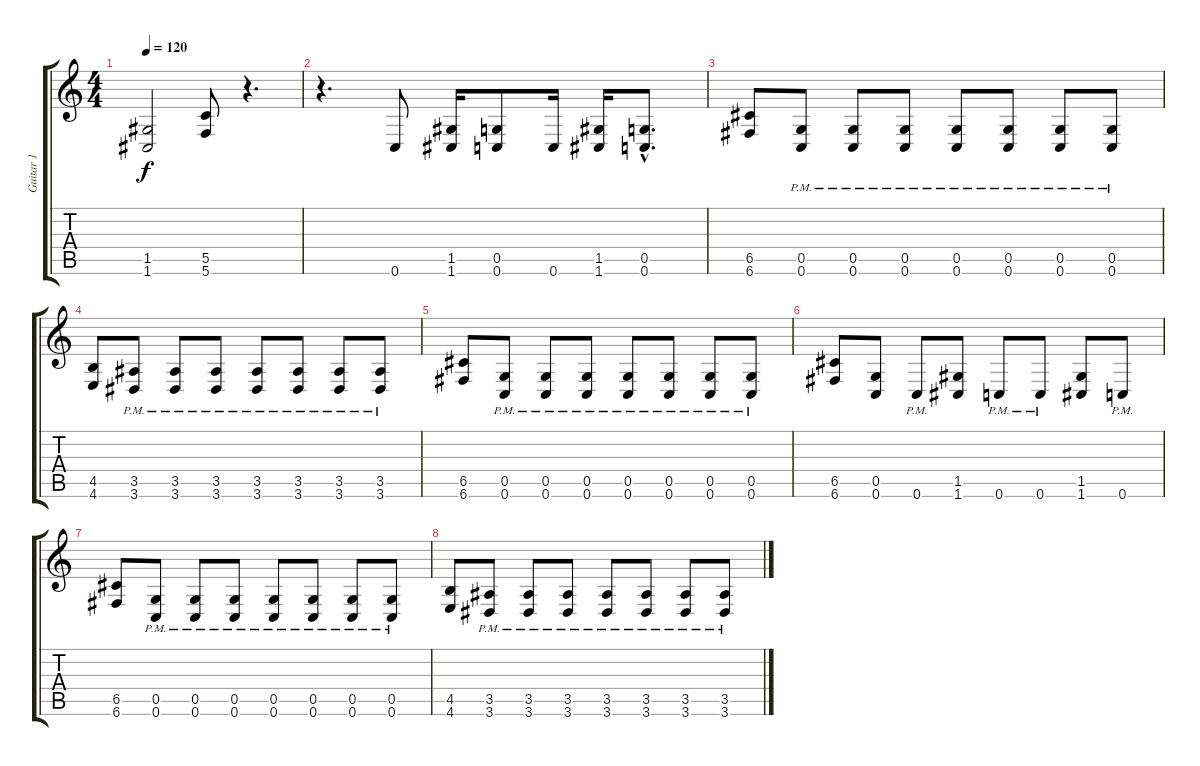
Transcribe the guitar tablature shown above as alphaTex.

\track ("Guitar 1" "Guitar 1") {instrument distortionguitar}
\staff {score tabs}
\tuning (D4 A3 F3 C3 G2 C2) {hide}
\ts (4 4)
\tempo 120
\clef g2
\ks c
(1.5 1.6).2{dy f} (5.5 5.6).8 r.4{d} |
r.4{d} 0.6.8 (1.5 1.6).16 (0.5 0.6).8 0.6.16 (1.5 1.6).16 (0.5{hac} 0.6{hac}).8{d} |
(6.5 6.6).8 (0.5{pm} 0.6{pm}).8 (0.5{pm} 0.6{pm}).8 (0.5{pm} 0.6{pm}).8 (0.5{pm} 0.6{pm}).8 (0.5{pm} 0.6{pm}).8 (0.5{pm} 0.6{pm}).8 (0.5{pm} 0.6{pm}).8 |
(4.5 4.6).8 (3.5{pm} 3.6{pm}).8 (3.5{pm} 3.6{pm}).8 (3.5{pm} 3.6{pm}).8 (3.5{pm} 3.6{pm}).8 (3.5{pm} 3.6{pm}).8 (3.5{pm} 3.6{pm}).8 (3.5{pm} 3.6{pm}).8 |
(6.5 6.6).8 (0.5{pm} 0.6{pm}).8 (0.5{pm} 0.6{pm}).8 (0.5{pm} 0.6{pm}).8 (0.5{pm} 0.6{pm}).8 (0.5{pm} 0.6{pm}).8 (0.5{pm} 0.6{pm}).8 (0.5{pm} 0.6{pm}).8 |
(6.5 6.6).8 (0.5 0.6).8 0.6{pm}.8 (1.5 1.6).8 0.6{pm}.8 0.6{pm}.8 (1.5 1.6).8 0.6{pm}.8 |
(6.5 6.6).8 (0.5{pm} 0.6{pm}).8 (0.5{pm} 0.6{pm}).8 (0.5{pm} 0.6{pm}).8 (0.5{pm} 0.6{pm}).8 (0.5{pm} 0.6{pm}).8 (0.5{pm} 0.6{pm}).8 (0.5{pm} 0.6{pm}).8 |
(4.5 4.6).8 (3.5{pm} 3.6{pm}).8 (3.5{pm} 3.6{pm}).8 (3.5{pm} 3.6{pm}).8 (3.5{pm} 3.6{pm}).8 (3.5{pm} 3.6{pm}).8 (3.5{pm} 3.6{pm}).8 (3.5{pm} 3.6{pm}).8
